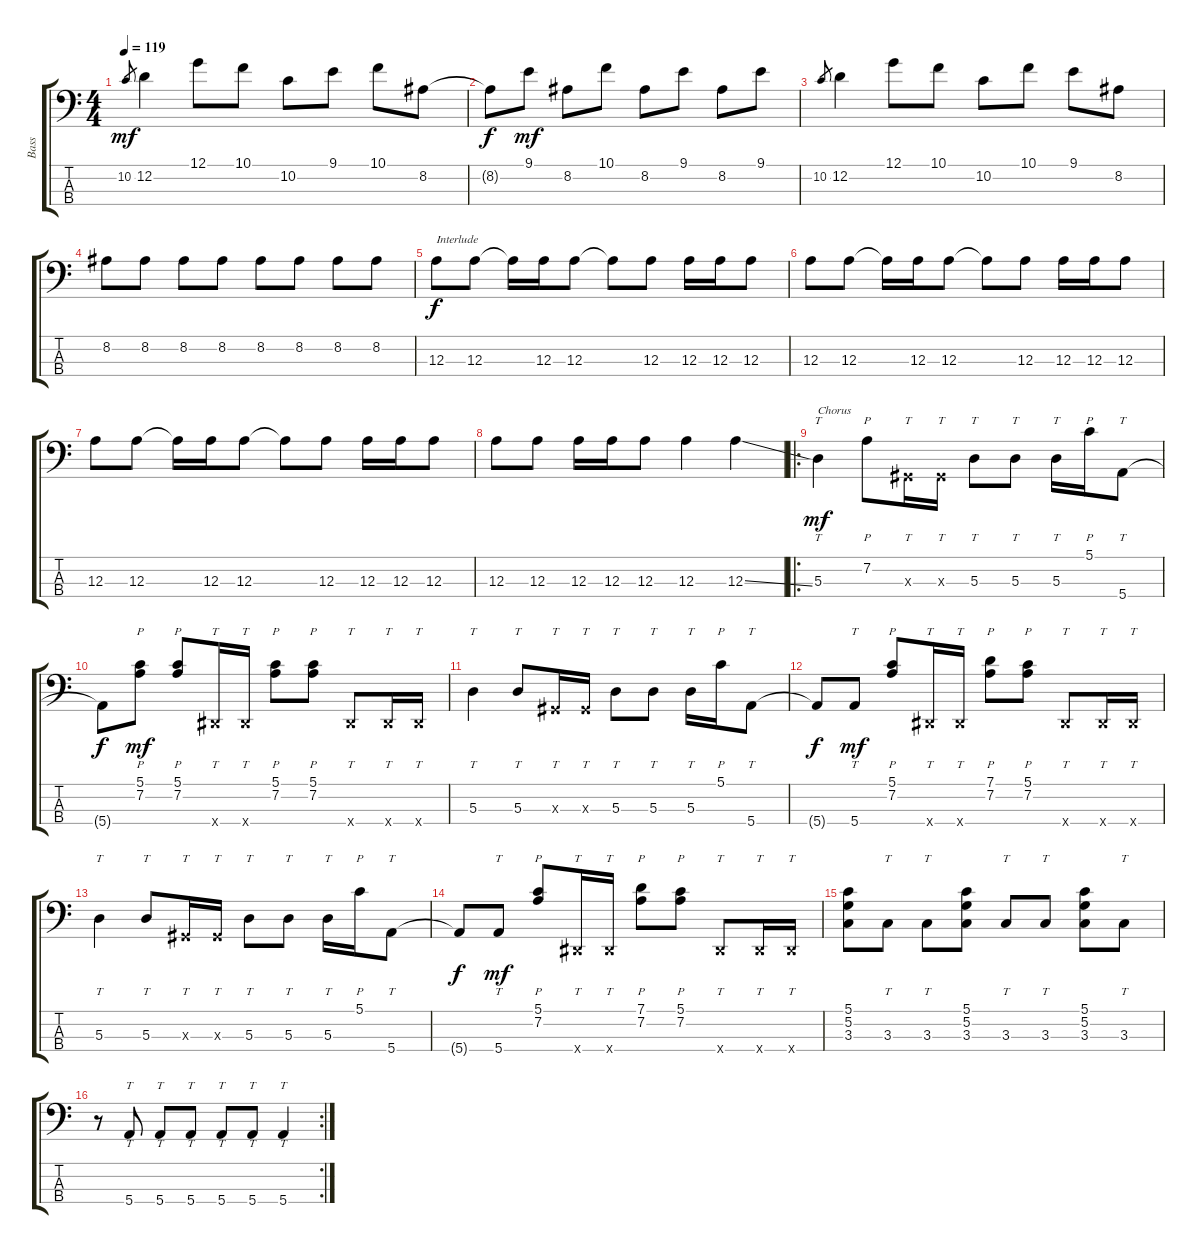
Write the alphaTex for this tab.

\track ("Bass" "Bass") {instrument electricbassfinger}
\staff {score tabs}
\tuning (G2 D2 A1 E1) {hide}
\ts (4 4)
\tempo 119
\clef f4
\ks c
10.2.8{gr dy mf} 12.2.4 12.1.8 10.1.8 10.2.8 9.1.8 10.1.8 8.2.8 |
8.2{t}.8{dy f} 9.1.8{dy mf} 8.2.8 10.1.8 8.2.8 9.1.8 8.2.8 9.1.8 |
10.2.8{gr} 12.2.4 12.1.8 10.1.8 10.2.8 10.1.8 9.1.8 8.2.8 |
8.2.8 8.2.8 8.2.8 8.2.8 8.2.8 8.2.8 8.2.8 8.2.8 |
12.3.8{txt "Interlude" dy f} 12.3.8 12.3{t}.16 12.3.16 12.3.8 12.3{t}.8 12.3.8 12.3.16 12.3.16 12.3.8 |
12.3.8 12.3.8 12.3{t}.16 12.3.16 12.3.8 12.3{t}.8 12.3.8 12.3.16 12.3.16 12.3.8 |
12.3.8 12.3.8 12.3{t}.16 12.3.16 12.3.8 12.3{t}.8 12.3.8 12.3.16 12.3.16 12.3.8 |
12.3.8 12.3.8 12.3.16 12.3.16 12.3.8 12.3.4 12.3{ss}.4 |
\ro
5.3.4{tt txt "Chorus" dy mf instrument slapbass1} 7.2.8{p} -1.3{x}.16{tt} -1.3{x}.16{tt} 5.3.8{tt} 5.3.8{tt} 5.3.16{tt} 5.1.16{p} 5.4.8{tt} |
5.4{t}.8{dy f} (5.1 7.2).8{p dy mf} (5.1 7.2).8{p} -1.4{x}.16{tt} -1.4{x}.16{tt} (5.1 7.2).8{p} (5.1 7.2).8{p} -1.4{x}.8{tt} -1.4{x}.16{tt} -1.4{x}.16{tt} |
5.3.4{tt} 5.3.8{tt} -1.3{x}.16{tt} -1.3{x}.16{tt} 5.3.8{tt} 5.3.8{tt} 5.3.16{tt} 5.1.16{p} 5.4.8{tt} |
5.4{t}.8{dy f} 5.4.8{tt dy mf} (5.1 7.2).8{p} -1.4{x}.16{tt} -1.4{x}.16{tt} (7.1 7.2).8{p} (5.1 7.2).8{p} -1.4{x}.8{tt} -1.4{x}.16{tt} -1.4{x}.16{tt} |
5.3.4{tt} 5.3.8{tt} -1.3{x}.16{tt} -1.3{x}.16{tt} 5.3.8{tt} 5.3.8{tt} 5.3.16{tt} 5.1.16{p} 5.4.8{tt} |
5.4{t}.8{dy f} 5.4.8{tt dy mf} (5.1 7.2).8{p} -1.4{x}.16{tt} -1.4{x}.16{tt} (7.1 7.2).8{p} (5.1 7.2).8{p} -1.4{x}.8{tt} -1.4{x}.16{tt} -1.4{x}.16{tt} |
(5.1 5.2 3.3).8 3.3.8{tt} 3.3.8{tt} (5.1 5.2 3.3).8 3.3.8{tt} 3.3.8{tt} (5.1 5.2 3.3).8 3.3.8{tt} |
\rc 2
r.8 5.4.8{tt} 5.4.8{tt} 5.4.8{tt} 5.4.8{tt} 5.4.8{tt} 5.4.4{tt}
